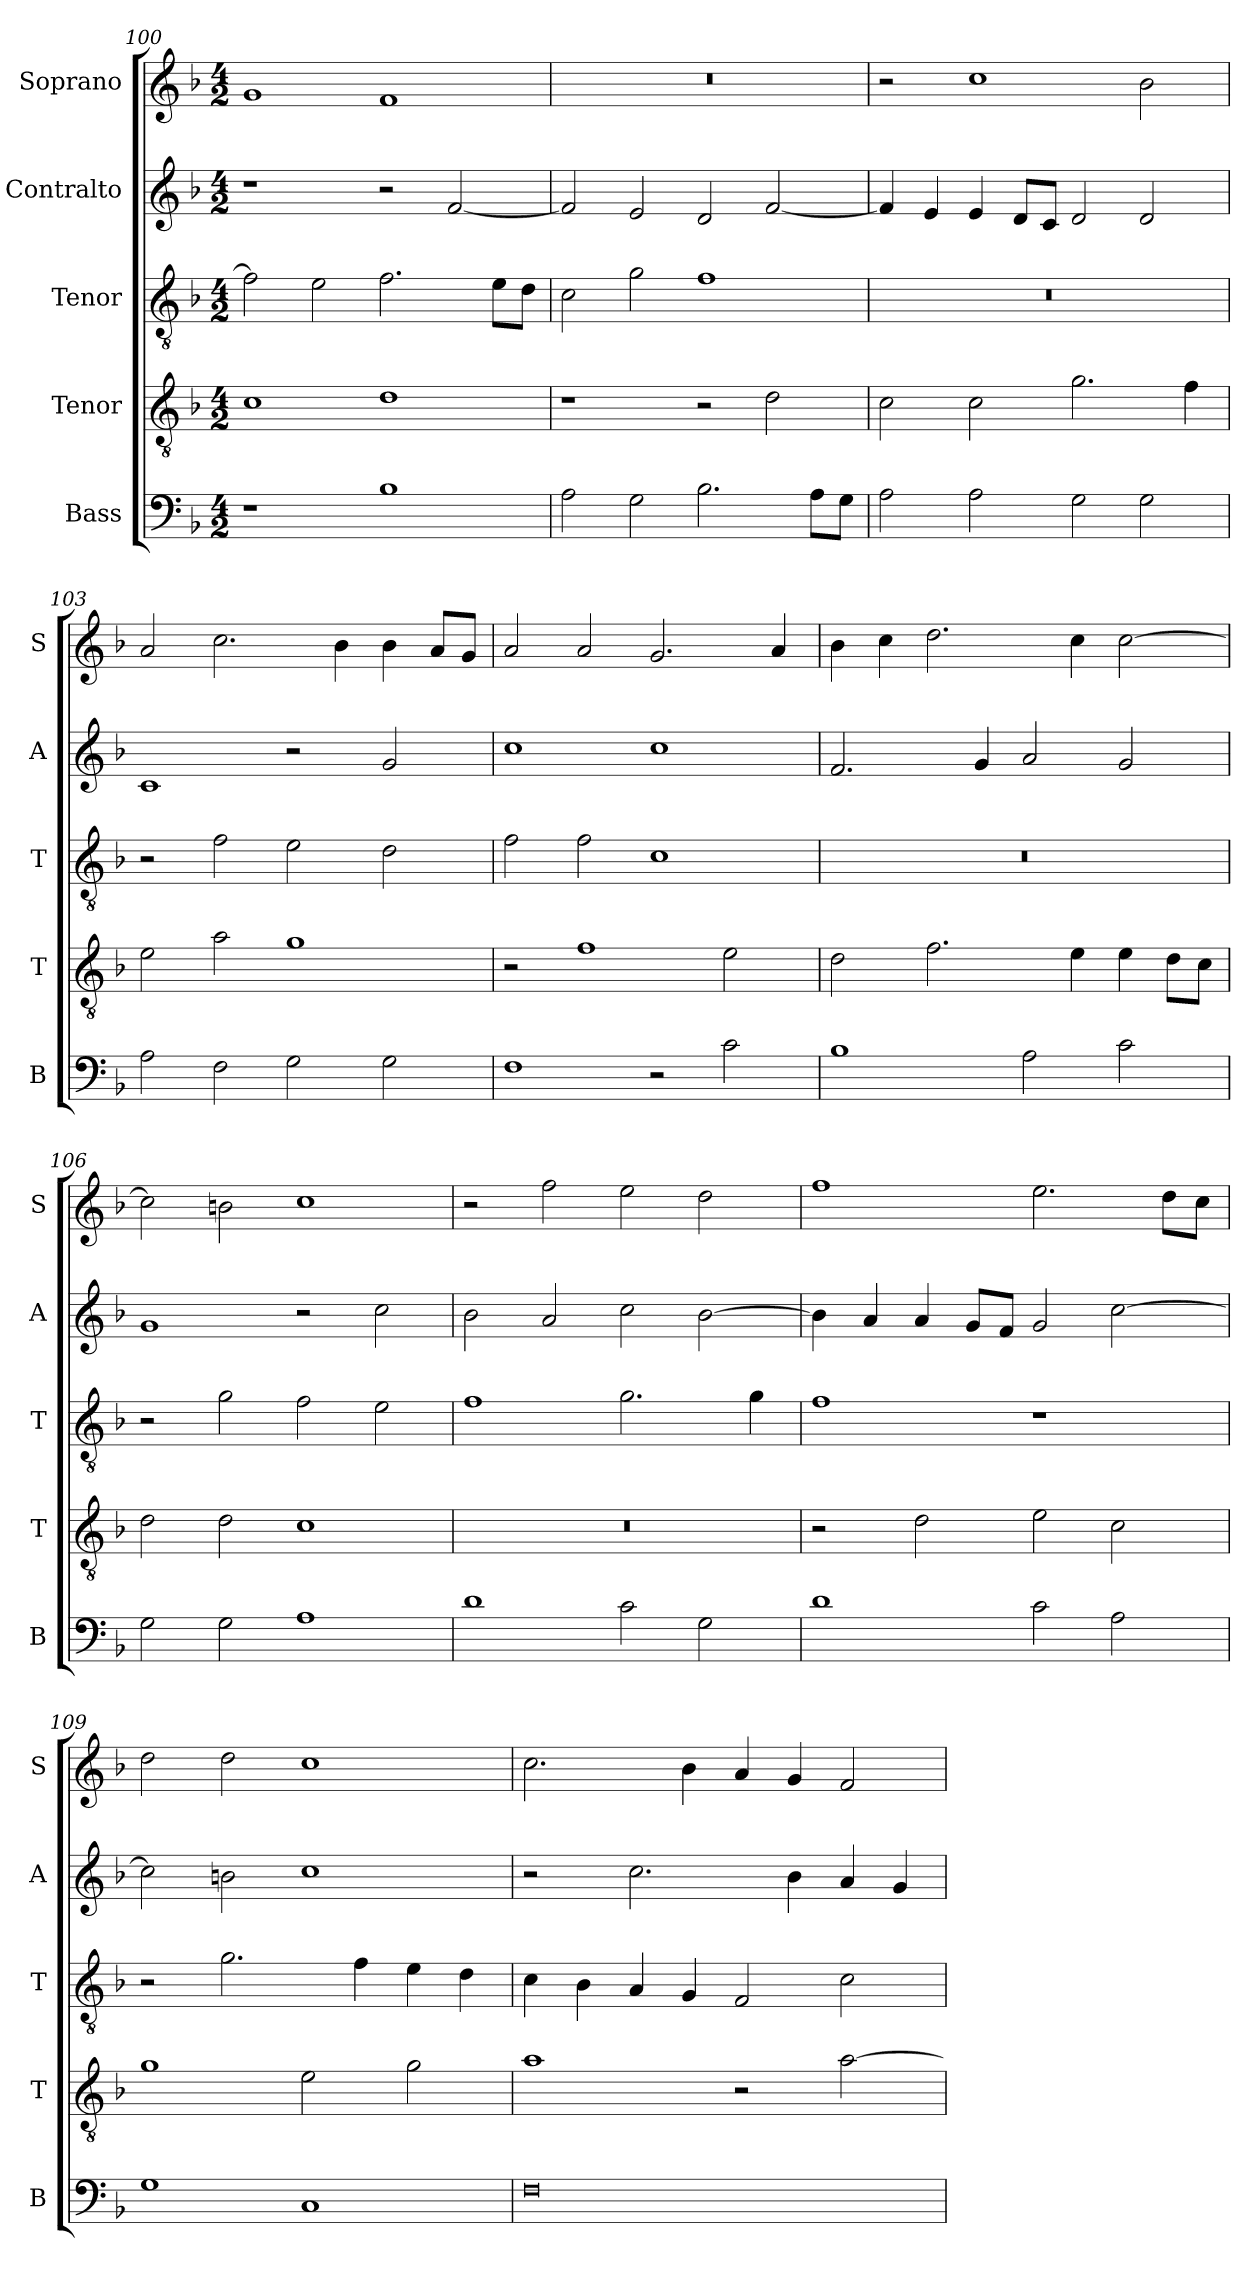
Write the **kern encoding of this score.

**kern	**kern	**kern	**kern	**kern
*part5	*part4	*part3	*part2	*part1
*staff5	*staff4	*staff3	*staff2	*staff1
*I"Bass	*I"Tenor	*I"Tenor	*I"Contralto	*I"Soprano
*I'B	*I'T	*I'T	*I'A	*I'S
*clefF4	*clefGv2	*clefGv2	*clefG2	*clefG2
*k[b-]	*k[b-]	*k[b-]	*k[b-]	*k[b-]
*F:ion	*F:ion	*F:ion	*F:ion	*F:ion
*M4/2	*M4/2	*M4/2	*M4/2	*M4/2
=100	=100	=100	=100	=100
1r	1c	2f]	1r	1g
.	.	2e	.	.
1B-	1d	2.f	2r	1f
.	.	.	[2f	.
.	.	8e\L	.	.
.	.	8d\J	.	.
=101	=101	=101	=101	=101
2A	1r	2c	2f]	0r
2G	.	2g	2e	.
2.B-	2r	1f	2d	.
.	2d	.	[2f	.
8A\L	.	.	.	.
8G\J	.	.	.	.
=102	=102	=102	=102	=102
2A	2c	0r	4f]	2r
.	.	.	4e	.
2A	2c	.	4e	1cc
.	.	.	8d/L	.
.	.	.	8c/J	.
2G	2.g	.	2d	.
2G	.	.	2d	2b-
.	4f	.	.	.
=103	=103	=103	=103	=103
2A	2e	2r	1c	2a
2F	2a	2f	.	2.cc
2G	1g	2e	2r	.
.	.	.	.	4b-
2G	.	2d	2g	4b-
.	.	.	.	8a/L
.	.	.	.	8g/J
=104	=104	=104	=104	=104
1F	2r	2f	1cc	2a
.	1f	2f	.	2a
2r	.	1c	1cc	2.g
2c	2e	.	.	.
.	.	.	.	4a
=105	=105	=105	=105	=105
1B-	2d	0r	2.f	4b-
.	.	.	.	4cc
.	2.f	.	.	2.dd
.	.	.	4g	.
2A	.	.	2a	.
.	4e	.	.	4cc
2c	4e	.	2g	[2cc
.	8d\L	.	.	.
.	8c\J	.	.	.
=106	=106	=106	=106	=106
2G	2d	2r	1g	2cc]
2G	2d	2g	.	2bn
1A	1c	2f	2r	1cc
.	.	2e	2cc	.
=107	=107	=107	=107	=107
1d	0r	1f	2b-	2r
.	.	.	2a	2ff
2c	.	2.g	2cc	2ee
2G	.	.	[2b-	2dd
.	.	4g	.	.
=108	=108	=108	=108	=108
1d	2r	1f	4b-]	1ff
.	.	.	4a	.
.	2d	.	4a	.
.	.	.	8g/L	.
.	.	.	8f/J	.
2c	2e	1r	2g	2.ee
2A	2c	.	[2cc	.
.	.	.	.	8dd\L
.	.	.	.	8cc\J
=109	=109	=109	=109	=109
1G	1g	2r	2cc]	2dd
.	.	2.g	2bn	2dd
1C	2e	.	1cc	1cc
.	.	4f	.	.
.	2g	4e	.	.
.	.	4d	.	.
=110	=110	=110	=110	=110
0F	1a	4c	2r	2.cc
.	.	4B-	.	.
.	.	4A	2.cc	.
.	.	4G	.	4b-
.	2r	2F	.	4a
.	.	.	4b-	4g
.	[2a	2c	4a	2f
.	.	.	4g	.
=	=	=	=	=
*-	*-	*-	*-	*-
